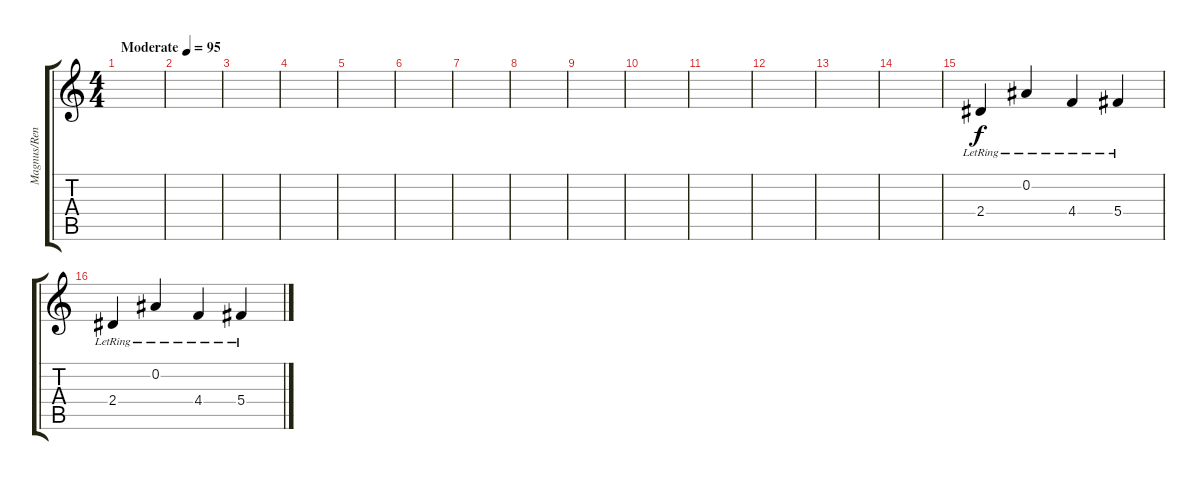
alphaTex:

\track ("Magnus/Renato Clean" "Magnus/Ren") {instrument acousticguitarsteel}
\staff {score tabs}
\tuning (Eb4 Bb3 Gb3 Db3 Ab2 Eb2) {hide}
\ts (4 4)
\tempo (95 "Moderate")
\clef g2
\ks c
|
|
|
|
|
|
|
|
|
|
|
|
|
|
2.4{lr}.4 0.2{lr}.4 4.4{lr}.4 5.4{lr}.4 |
2.4{lr}.4 0.2{lr}.4 4.4{lr}.4 5.4{lr}.4
